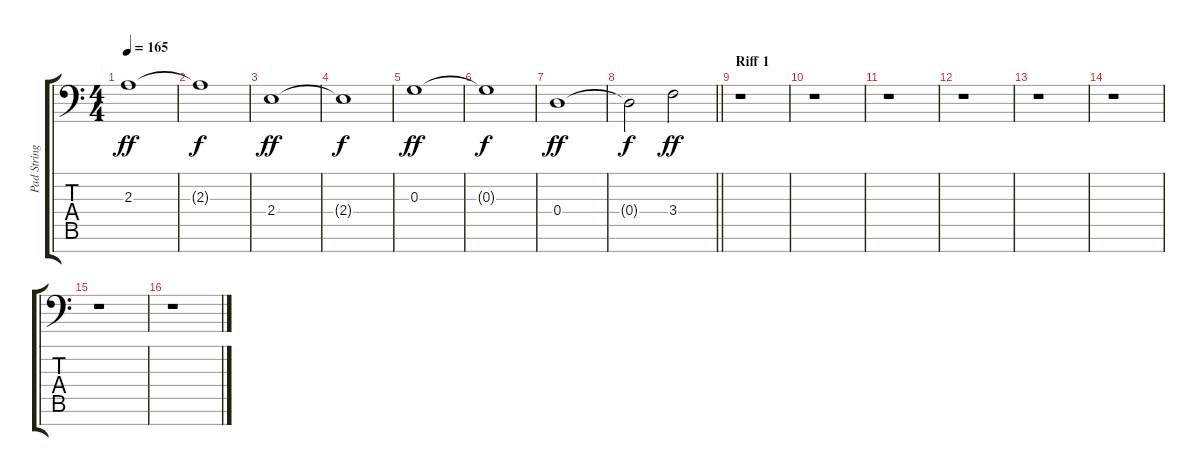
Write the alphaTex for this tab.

\track ("Pad Strings" "Pad String") {instrument synthstrings2}
\staff {score tabs}
\tuning (C8 B3 G3 D3 A2 E2 C-1) {hide}
\ts (4 4)
\tempo 165
\clef f4
\ks c
2.3.1{dy ff} |
2.3{t}.1{dy f} |
2.4.1{dy ff} |
2.4{t}.1{dy f} |
0.3.1{dy ff} |
0.3{t}.1{dy f} |
0.4.1{dy ff} |
\barLineRight lightlight
0.4{t}.2{dy f} 3.4.2{dy ff} |
\section ("" "Riff 1")
r.1 |
r.1 |
r.1 |
r.1 |
r.1 |
r.1 |
r.1 |
r.1
